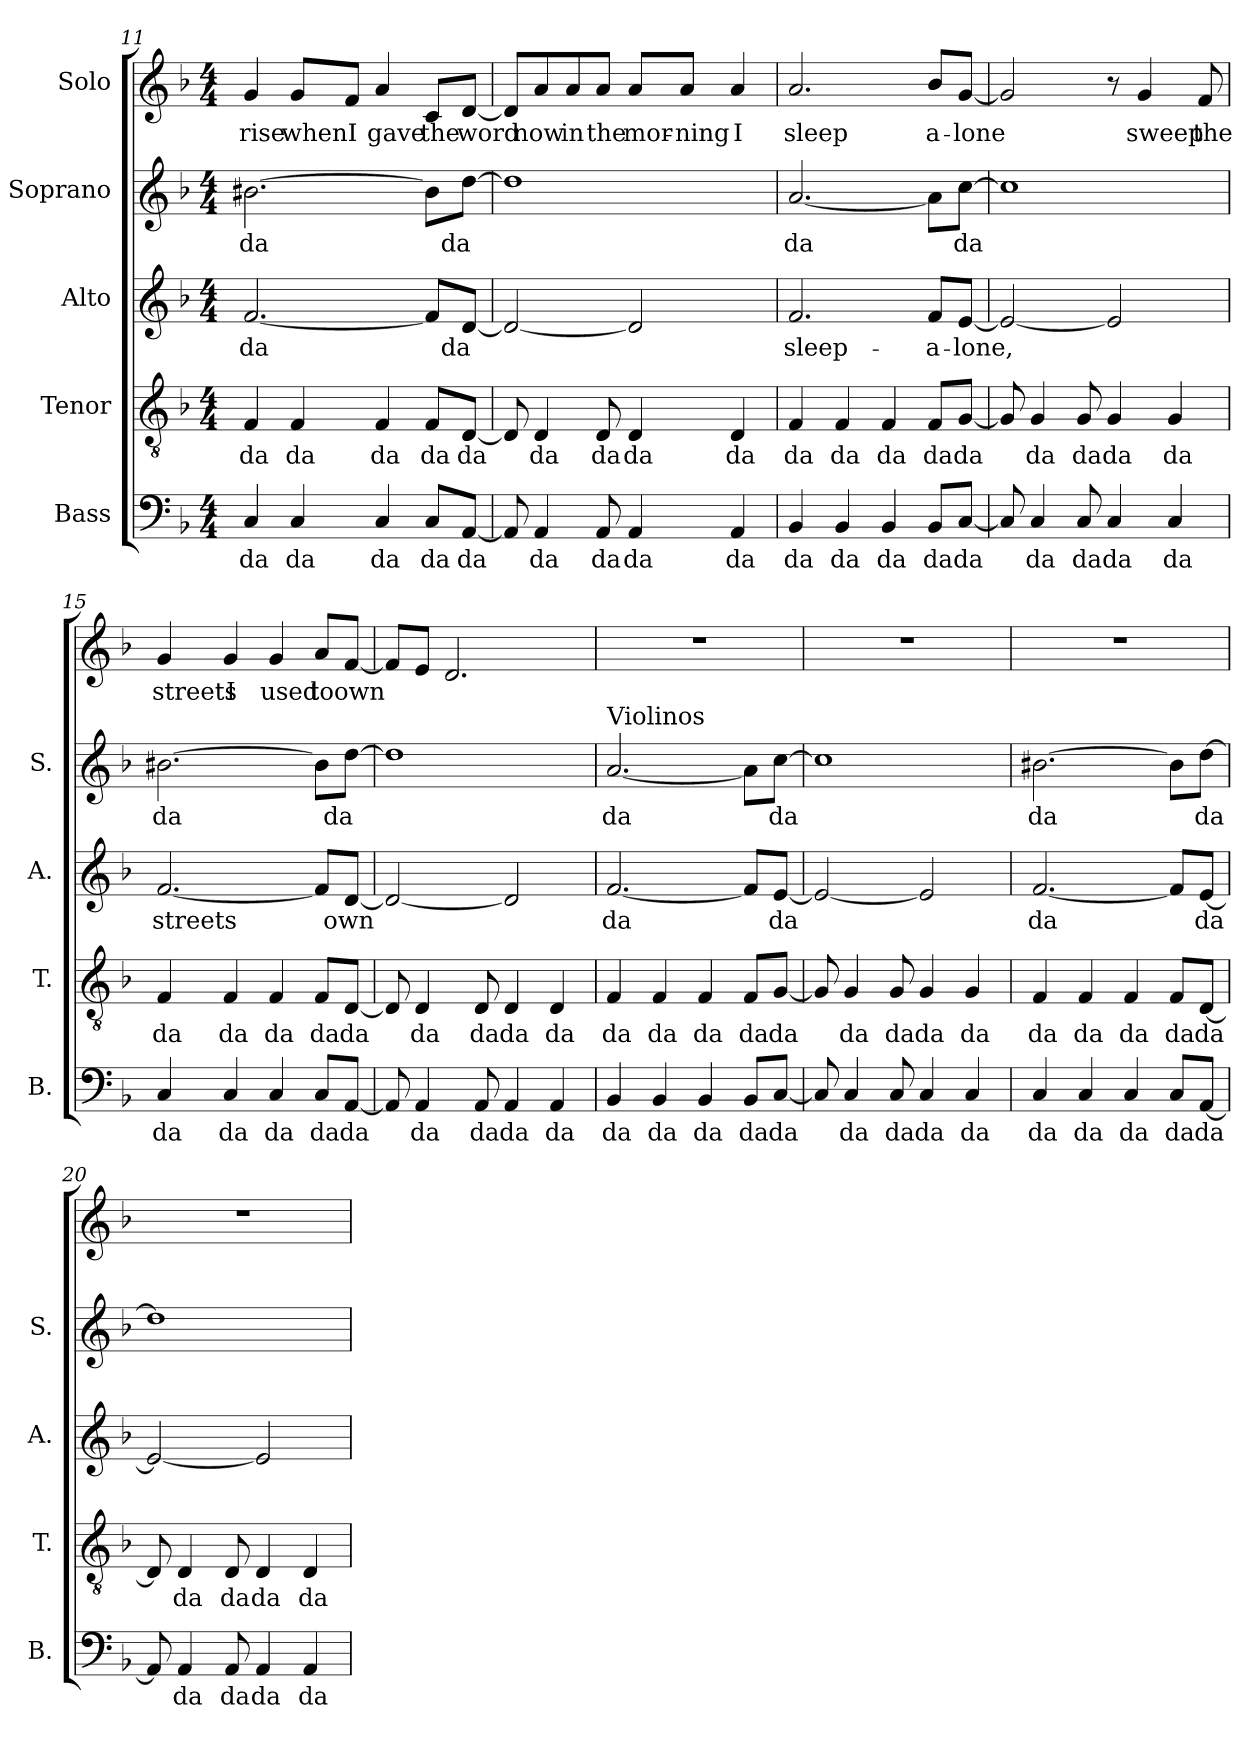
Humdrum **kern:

**kern	**text	**kern	**text	**kern	**text	**kern	**text	**kern	**text
*part5	*part5	*part4	*part4	*part3	*part3	*part2	*part2	*part1	*part1
*staff5	*staff5	*staff4	*staff4	*staff3	*staff3	*staff2	*staff2	*staff1	*staff1
*I"Bass	*	*I"Tenor	*	*I"Alto	*	*I"Soprano	*	*I"Solo	*
*I'B.	*	*I'T.	*	*I'A.	*	*I'S.	*	*	*
*clefF4	*	*clefGv2	*	*clefG2	*	*clefG2	*	*clefG2	*
*k[b-]	*	*k[b-]	*	*k[b-]	*	*k[b-]	*	*k[b-]	*
*M4/4	*	*M4/4	*	*M4/4	*	*M4/4	*	*M4/4	*
=11	=11	=11	=11	=11	=11	=11	=11	=11	=11
!	!LO:LY:b	!	!LO:LY:b	!	!LO:LY:b	!	!LO:LY:b	!	!LO:LY:b
4C/	da	4F/	da	[2.f/	-da	[2.b#X\	-da	4g/	rise
!	!LO:LY:b	!	!LO:LY:b	!	!	!	!	!	!LO:LY:b
4C/	da	4F/	da	.	.	.	.	8g/L	when
!	!	!	!	!	!	!	!	!	!LO:LY:b
.	.	.	.	.	.	.	.	8f/J	I
!	!LO:LY:b	!	!LO:LY:b	!	!	!	!	!	!LO:LY:b
4C/	da	4F/	da	.	.	.	.	4a/	gave
!	!LO:LY:b	!	!LO:LY:b	!	!	!	!	!	!LO:LY:b
8C/L	da	8F/L	da	8f/L]	.	8b#\L]	.	8c/L	the
!	!LO:LY:b	!	!LO:LY:b	!	!LO:LY:b	!	!LO:LY:b	!	!LO:LY:b
[8AA/J	da	[8D/J	da	[8d/J	-da	[8dd\J	-da	[8d/J	word
=12	=12	=12	=12	=12	=12	=12	=12	=12	=12
8AA/]	.	8D/]	.	2d/_	.	1dd]	.	8d/L]	.
!	!LO:LY:b	!	!LO:LY:b	!	!	!	!	!	!LO:LY:b
4AA/	da	4D/	da	.	.	.	.	8a/	now
!	!	!	!	!	!	!	!	!	!LO:LY:b
.	.	.	.	.	.	.	.	8a/	in
!	!LO:LY:b	!	!LO:LY:b	!	!	!	!	!	!LO:LY:b
8AA/	da	8D/	da	.	.	.	.	8a/J	the
!	!LO:LY:b	!	!LO:LY:b	!	!	!	!	!	!LO:LY:b
4AA/	da	4D/	da	2d/]	.	.	.	8a/L	mor-
!	!	!	!	!	!	!	!	!	!LO:LY:b
.	.	.	.	.	.	.	.	8a/J	-ning
!	!LO:LY:b	!	!LO:LY:b	!	!	!	!	!	!LO:LY:b
4AA/	da	4D/	da	.	.	.	.	4a/	I
!!LO:LB:g=z
=13	=13	=13	=13	=13	=13	=13	=13	=13	=13
!	!LO:LY:b	!	!LO:LY:b	!	!LO:LY:b	!	!LO:LY:b	!	!LO:LY:b
4BB-/	da	4F/	da	2.f/	sleep-	[2.a/	-da	2.a/	sleep
!	!LO:LY:b	!	!LO:LY:b	!	!	!	!	!	!
4BB-/	da	4F/	da	.	.	.	.	.	.
!	!LO:LY:b	!	!LO:LY:b	!	!	!	!	!	!
4BB-/	da	4F/	da	.	.	.	.	.	.
!	!LO:LY:b	!	!LO:LY:b	!	!LO:LY:b	!	!	!	!LO:LY:b
8BB-/L	da	8F/L	da	8f/L	-a-	8a\L]	.	8b-/L	a-
!	!LO:LY:b	!	!LO:LY:b	!	!LO:LY:b	!	!LO:LY:b	!	!LO:LY:b
[8C/J	da	[8G/J	da	[8e/J	-lone,	[8cc\J	-da	[8g/J	-lone
=14	=14	=14	=14	=14	=14	=14	=14	=14	=14
8C/]	.	8G/]	.	2e/_	.	1cc]	.	2g/]	.
!	!LO:LY:b	!	!LO:LY:b	!	!	!	!	!	!
4C/	da	4G/	da	.	.	.	.	.	.
!	!LO:LY:b	!	!LO:LY:b	!	!	!	!	!	!
8C/	da	8G/	da	.	.	.	.	.	.
!	!LO:LY:b	!	!LO:LY:b	!	!	!	!	!	!
4C/	da	4G/	da	2e/]	.	.	.	8r	.
!	!	!	!	!	!	!	!	!	!LO:LY:b
.	.	.	.	.	.	.	.	4g/	sweep
!	!LO:LY:b	!	!LO:LY:b	!	!	!	!	!	!
4C/	da	4G/	da	.	.	.	.	.	.
!	!	!	!	!	!	!	!	!	!LO:LY:b
.	.	.	.	.	.	.	.	8f/	the
=15	=15	=15	=15	=15	=15	=15	=15	=15	=15
!	!LO:LY:b	!	!LO:LY:b	!	!LO:LY:b	!	!LO:LY:b	!	!LO:LY:b
4C/	da	4F/	da	[2.f/	-streets	[2.b#X\	-da	4g/	streets
!	!LO:LY:b	!	!LO:LY:b	!	!	!	!	!	!LO:LY:b
4C/	da	4F/	da	.	.	.	.	4g/	I
!	!LO:LY:b	!	!LO:LY:b	!	!	!	!	!	!LO:LY:b
4C/	da	4F/	da	.	.	.	.	4g/	used
!	!LO:LY:b	!	!LO:LY:b	!	!	!	!	!	!LO:LY:b
8C/L	da	8F/L	da	8f/L]	.	8b#\L]	.	8a/L	to
!	!LO:LY:b	!	!LO:LY:b	!	!LO:LY:b	!	!LO:LY:b	!	!LO:LY:b
[8AA/J	da	[8D/J	da	[8d/J	-own	[8dd\J	-da	[8f/J	-own
=16	=16	=16	=16	=16	=16	=16	=16	=16	=16
8AA/]	.	8D/]	.	2d/_	.	1dd]	.	8f/L]	.
!	!LO:LY:b	!	!LO:LY:b	!	!	!	!	!	!
4AA/	da	4D/	da	.	.	.	.	8e/J	.
.	.	.	.	.	.	.	.	2.d/	.
!	!LO:LY:b	!	!LO:LY:b	!	!	!	!	!	!
8AA/	da	8D/	da	.	.	.	.	.	.
!	!LO:LY:b	!	!LO:LY:b	!	!	!	!	!	!
4AA/	da	4D/	da	2d/]	.	.	.	.	.
!	!LO:LY:b	!	!LO:LY:b	!	!	!	!	!	!
4AA/	da	4D/	da	.	.	.	.	.	.
!!LO:PB:g=z
=17	=17	=17	=17	=17	=17	=17	=17	=17	=17
!	!	!	!	!	!	!LO:TX:a:t=Violinos	!	!	!
!	!LO:LY:b	!	!LO:LY:b	!	!LO:LY:b	!	!LO:LY:b	!	!
4BB-/	da	4F/	da	[2.f/	-da	[2.a/	-da	1r	.
!	!LO:LY:b	!	!LO:LY:b	!	!	!	!	!	!
4BB-/	da	4F/	da	.	.	.	.	.	.
!	!LO:LY:b	!	!LO:LY:b	!	!	!	!	!	!
4BB-/	da	4F/	da	.	.	.	.	.	.
!	!LO:LY:b	!	!LO:LY:b	!	!	!	!	!	!
8BB-/L	da	8F/L	da	8f/L]	.	8a\L]	.	.	.
!	!LO:LY:b	!	!LO:LY:b	!	!LO:LY:b	!	!LO:LY:b	!	!
[8C/J	da	[8G/J	da	[8e/J	-da	[8cc\J	-da	.	.
=18	=18	=18	=18	=18	=18	=18	=18	=18	=18
8C/]	.	8G/]	.	2e/_	.	1cc]	.	1r	.
!	!LO:LY:b	!	!LO:LY:b	!	!	!	!	!	!
4C/	da	4G/	da	.	.	.	.	.	.
!	!LO:LY:b	!	!LO:LY:b	!	!	!	!	!	!
8C/	da	8G/	da	.	.	.	.	.	.
!	!LO:LY:b	!	!LO:LY:b	!	!	!	!	!	!
4C/	da	4G/	da	2e/]	.	.	.	.	.
!	!LO:LY:b	!	!LO:LY:b	!	!	!	!	!	!
4C/	da	4G/	da	.	.	.	.	.	.
=19	=19	=19	=19	=19	=19	=19	=19	=19	=19
!	!LO:LY:b	!	!LO:LY:b	!	!LO:LY:b	!	!LO:LY:b	!	!
4C/	da	4F/	da	[2.f/	-da	[2.b#X\	-da	1r	.
!	!LO:LY:b	!	!LO:LY:b	!	!	!	!	!	!
4C/	da	4F/	da	.	.	.	.	.	.
!	!LO:LY:b	!	!LO:LY:b	!	!	!	!	!	!
4C/	da	4F/	da	.	.	.	.	.	.
!	!LO:LY:b	!	!LO:LY:b	!	!	!	!	!	!
8C/L	da	8F/L	da	8f/L]	.	8b#\L]	.	.	.
!	!LO:LY:b	!	!LO:LY:b	!	!LO:LY:b	!	!LO:LY:b	!	!
[8AA/J	da	[8D/J	da	[8e/J	-da	[8dd\J	-da	.	.
=20	=20	=20	=20	=20	=20	=20	=20	=20	=20
8AA/]	.	8D/]	.	2e/_	.	1dd]	.	1r	.
!	!LO:LY:b	!	!LO:LY:b	!	!	!	!	!	!
4AA/	da	4D/	da	.	.	.	.	.	.
!	!LO:LY:b	!	!LO:LY:b	!	!	!	!	!	!
8AA/	da	8D/	da	.	.	.	.	.	.
!	!LO:LY:b	!	!LO:LY:b	!	!	!	!	!	!
4AA/	da	4D/	da	2e/]	.	.	.	.	.
!	!LO:LY:b	!	!LO:LY:b	!	!	!	!	!	!
4AA/	da	4D/	da	.	.	.	.	.	.
=	=	=	=	=	=	=	=	=	=
*-	*-	*-	*-	*-	*-	*-	*-	*-	*-
